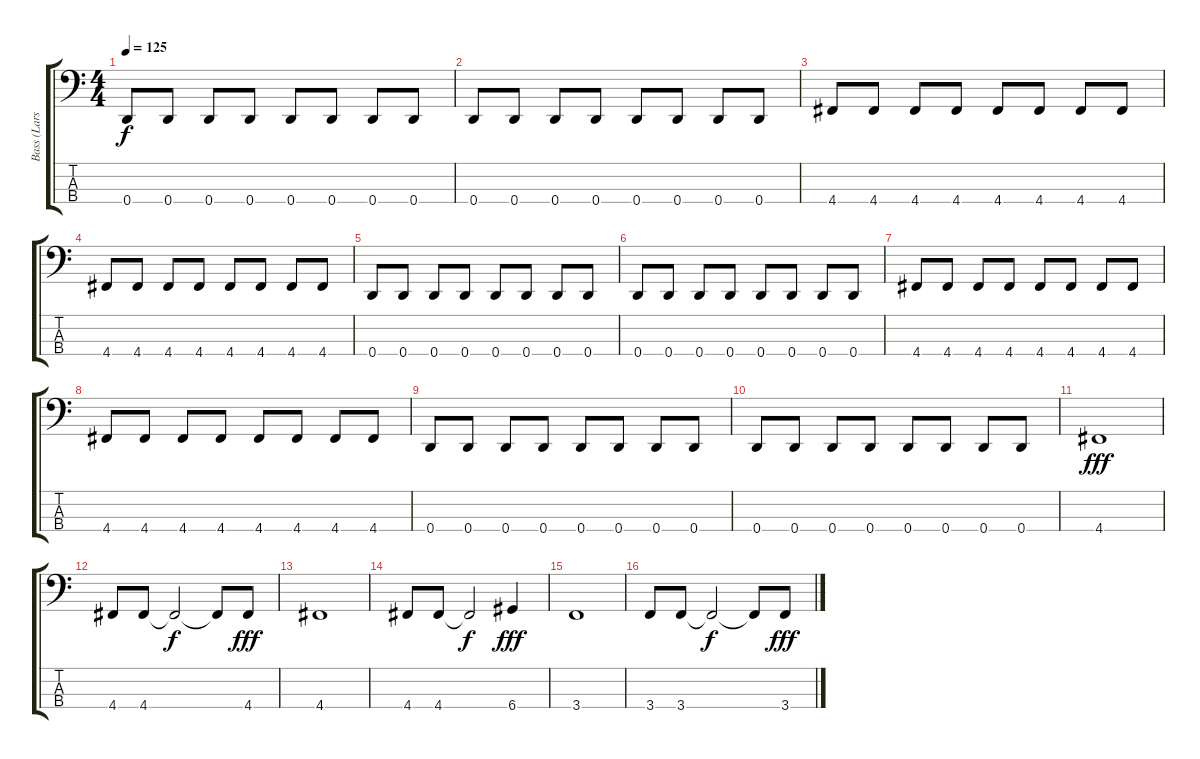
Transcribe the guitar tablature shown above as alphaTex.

\track ("Bass (Larssen)" "Bass (Lars") {instrument electricbassfinger}
\staff {score tabs}
\tuning (F2 C2 G1 D1) {hide}
\ts (4 4)
\tempo 125
\clef f4
\ks c
0.4.8{dy f} 0.4.8 0.4.8 0.4.8 0.4.8 0.4.8 0.4.8 0.4.8 |
0.4.8 0.4.8 0.4.8 0.4.8 0.4.8 0.4.8 0.4.8 0.4.8 |
4.4.8 4.4.8 4.4.8 4.4.8 4.4.8 4.4.8 4.4.8 4.4.8 |
4.4.8 4.4.8 4.4.8 4.4.8 4.4.8 4.4.8 4.4.8 4.4.8 |
0.4.8 0.4.8 0.4.8 0.4.8 0.4.8 0.4.8 0.4.8 0.4.8 |
0.4.8 0.4.8 0.4.8 0.4.8 0.4.8 0.4.8 0.4.8 0.4.8 |
4.4.8 4.4.8 4.4.8 4.4.8 4.4.8 4.4.8 4.4.8 4.4.8 |
4.4.8 4.4.8 4.4.8 4.4.8 4.4.8 4.4.8 4.4.8 4.4.8 |
0.4.8 0.4.8 0.4.8 0.4.8 0.4.8 0.4.8 0.4.8 0.4.8 |
0.4.8 0.4.8 0.4.8 0.4.8 0.4.8 0.4.8 0.4.8 0.4.8 |
4.4.1{dy fff} |
4.4.8 4.4.8 4.4{t}.2{dy f} 4.4{t}.8 4.4.8{dy fff} |
4.4.1 |
4.4.8 4.4.8 4.4{t}.2{dy f} 6.4.4{dy fff} |
3.4.1 |
3.4.8 3.4.8 3.4{t}.2{dy f} 3.4{t}.8 3.4.8{dy fff}
